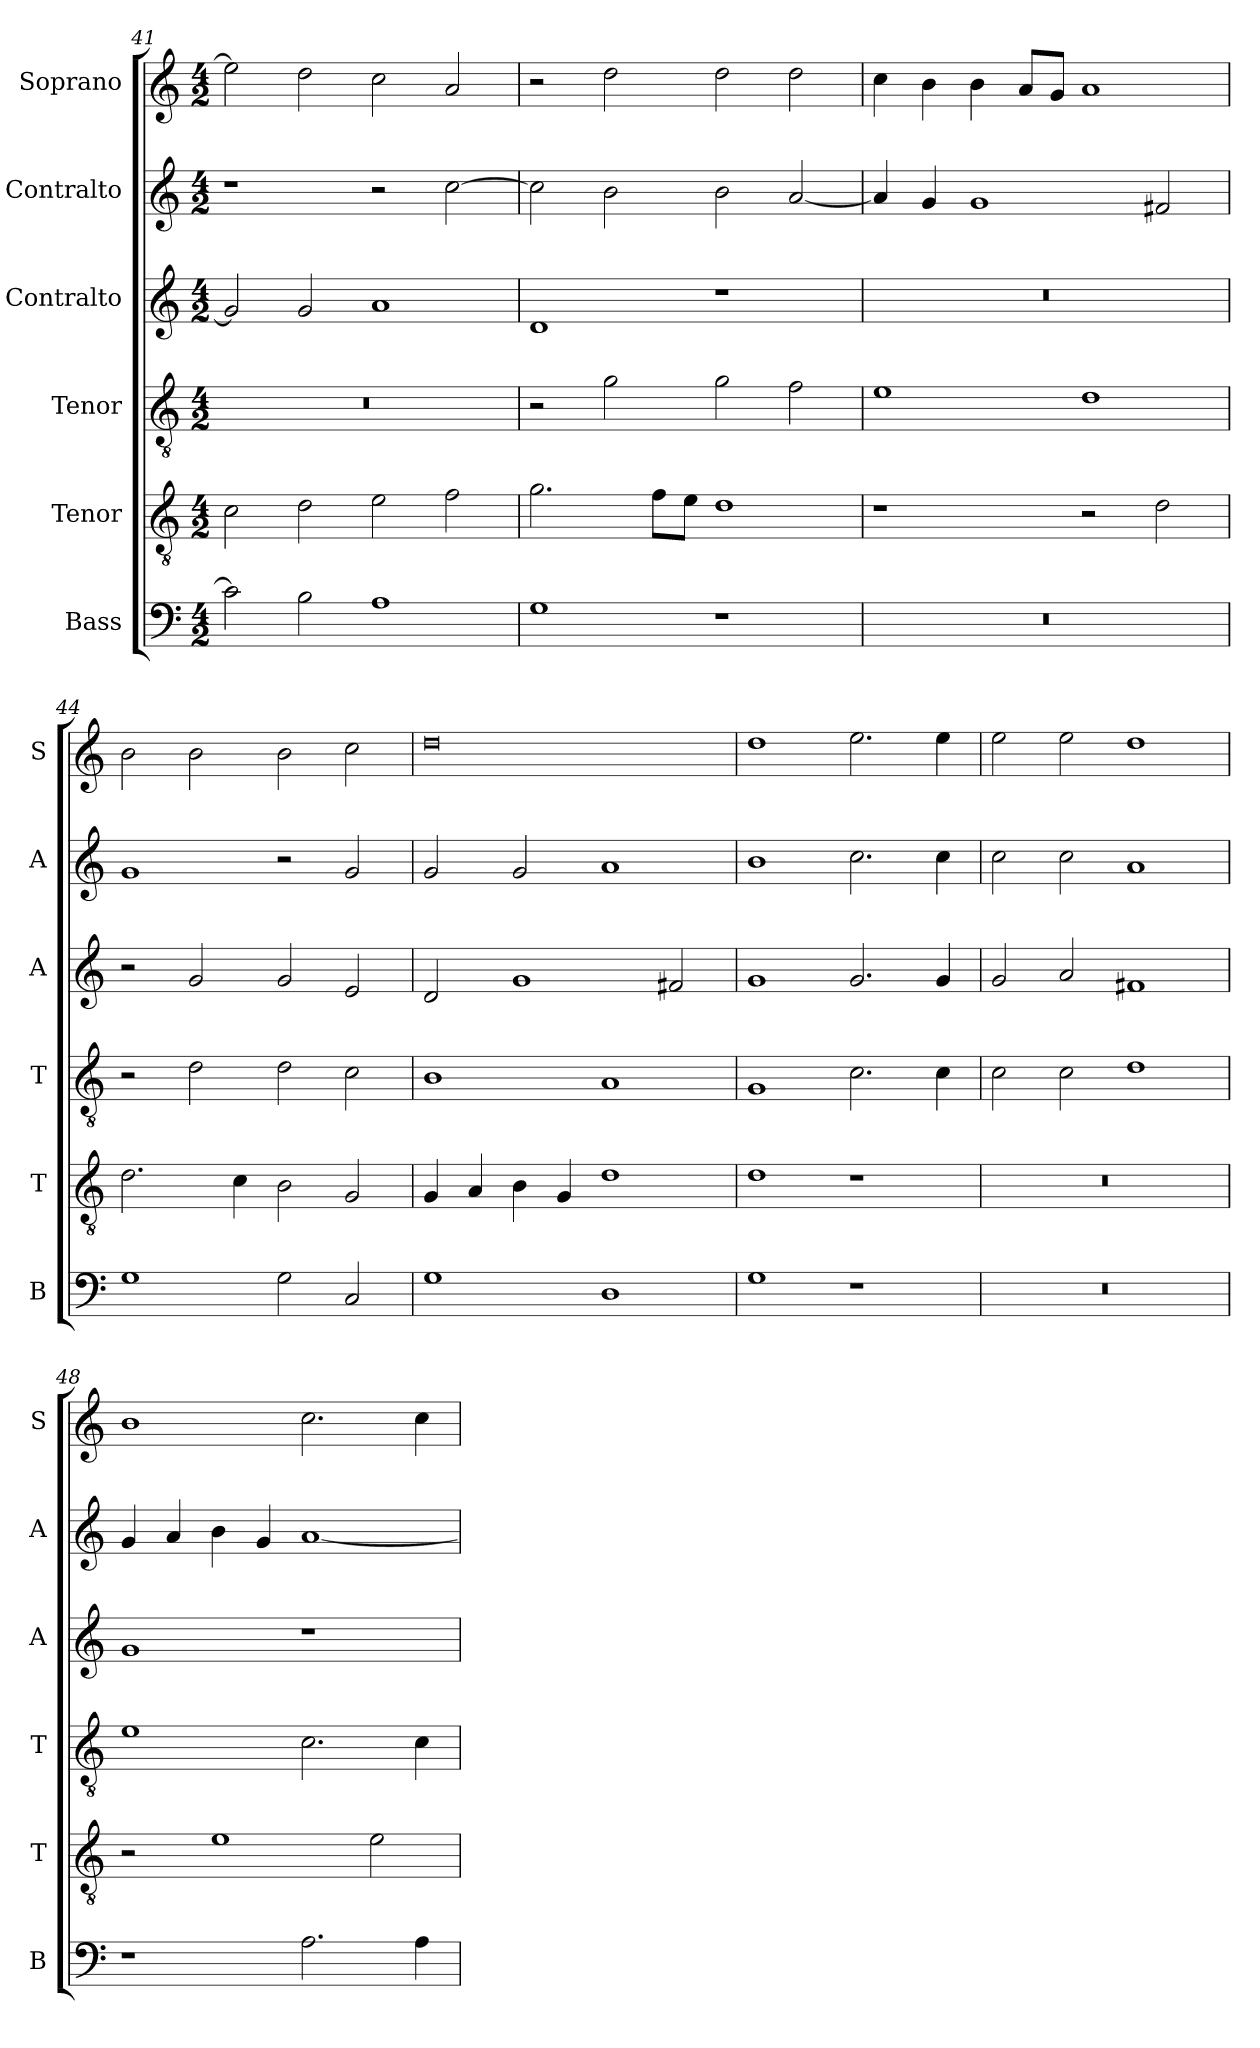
**kern	**kern	**kern	**kern	**kern	**kern
*part6	*part5	*part4	*part3	*part2	*part1
*staff6	*staff5	*staff4	*staff3	*staff2	*staff1
*I"Bass	*I"Tenor	*I"Tenor	*I"Contralto	*I"Contralto	*I"Soprano
*I'B	*I'T	*I'T	*I'A	*I'A	*I'S
*clefF4	*clefGv2	*clefGv2	*clefG2	*clefG2	*clefG2
*k[]	*k[]	*k[]	*k[]	*k[]	*k[]
*G:mix	*G:mix	*G:mix	*G:mix	*G:mix	*G:mix
*M4/2	*M4/2	*M4/2	*M4/2	*M4/2	*M4/2
=41	=41	=41	=41	=41	=41
2c]	2c	0r	2g]	1r	2ee]
2B	2d	.	2g	.	2dd
1A	2e	.	1a	2r	2cc
.	2f	.	.	[2cc	2a
=42	=42	=42	=42	=42	=42
1G	2.g	2r	1d	2cc]	2r
.	.	2g	.	2b	2dd
.	8f\L	.	.	.	.
.	8e\J	.	.	.	.
1r	1d	2g	1r	2b	2dd
.	.	2f	.	[2a	2dd
=43	=43	=43	=43	=43	=43
0r	1r	1e	0r	4a]	4cc
.	.	.	.	4g	4b
.	.	.	.	1g	4b
.	.	.	.	.	8a/L
.	.	.	.	.	8g/J
.	2r	1d	.	.	1a
.	2d	.	.	2f#X	.
=44	=44	=44	=44	=44	=44
1G	2.d	2r	2r	1g	2b
.	.	2d	2g	.	2b
.	4c	.	.	.	.
2G	2B	2d	2g	2r	2b
2C	2G	2c	2e	2g	2cc
=45	=45	=45	=45	=45	=45
1G	4G	1B	2d	2g	0dd
.	4A	.	.	.	.
.	4B	.	1g	2g	.
.	4G	.	.	.	.
1D	1d	1A	.	1a	.
.	.	.	2f#X	.	.
=46	=46	=46	=46	=46	=46
1G	1d	1G	1g	1b	1dd
1r	1r	2.c	2.g	2.cc	2.ee
.	.	4c	4g	4cc	4ee
=47	=47	=47	=47	=47	=47
0r	0r	2c	2g	2cc	2ee
.	.	2c	2a	2cc	2ee
.	.	1d	1f#X	1a	1dd
=48	=48	=48	=48	=48	=48
1r	2r	1e	1g	4g	1b
.	.	.	.	4a	.
.	1e	.	.	4b	.
.	.	.	.	4g	.
2.A	.	2.c	1r	[1a	2.cc
.	2e	.	.	.	.
4A	.	4c	.	.	4cc
=	=	=	=	=	=
*-	*-	*-	*-	*-	*-
